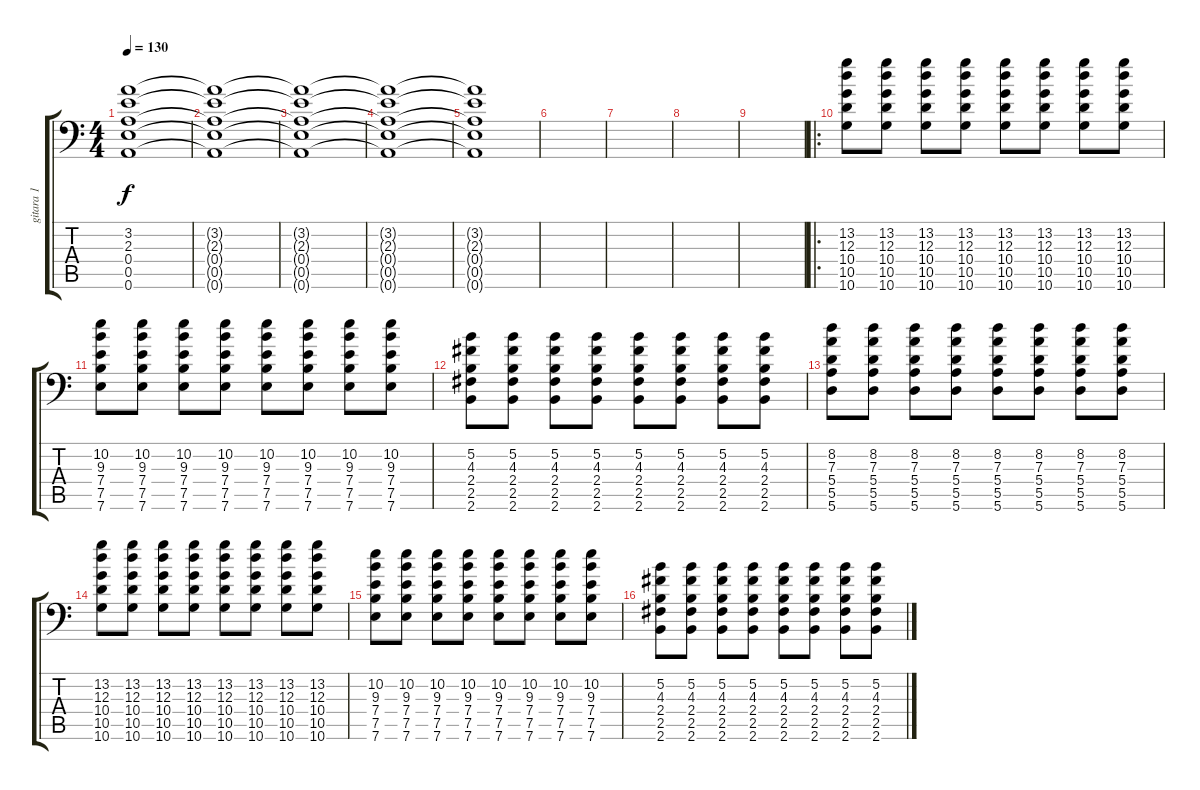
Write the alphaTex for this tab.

\track ("gitara 1" "gitara 1") {instrument distortionguitar}
\staff {score tabs}
\tuning (B3 Gb3 D3 A2 E2 A1) {hide}
\ts (4 4)
\tempo 130
\clef f4
\ks c
(3.2{t} 2.3{t} 0.4{t} 0.5{t} 0.6{t}).1{dy f} |
(3.2{t} 2.3{t} 0.4{t} 0.5{t} 0.6{t}).1 |
(3.2{t} 2.3{t} 0.4{t} 0.5{t} 0.6{t}).1 |
(3.2{t} 2.3{t} 0.4{t} 0.5{t} 0.6{t}).1 |
(3.2{t} 2.3{t} 0.4{t} 0.5{t} 0.6{t}).1 |
|
|
|
|
\ro
(13.2 12.3 10.4 10.5 10.6).8{volume 13} (13.2 12.3 10.4 10.5 10.6).8 (13.2 12.3 10.4 10.5 10.6).8 (13.2 12.3 10.4 10.5 10.6).8 (13.2 12.3 10.4 10.5 10.6).8 (13.2 12.3 10.4 10.5 10.6).8 (13.2 12.3 10.4 10.5 10.6).8 (13.2 12.3 10.4 10.5 10.6).8 |
(10.2 9.3 7.4 7.5 7.6).8 (10.2 9.3 7.4 7.5 7.6).8 (10.2 9.3 7.4 7.5 7.6).8 (10.2 9.3 7.4 7.5 7.6).8 (10.2 9.3 7.4 7.5 7.6).8 (10.2 9.3 7.4 7.5 7.6).8 (10.2 9.3 7.4 7.5 7.6).8 (10.2 9.3 7.4 7.5 7.6).8 |
(5.2 4.3 2.4 2.5 2.6).8 (5.2 4.3 2.4 2.5 2.6).8 (5.2 4.3 2.4 2.5 2.6).8 (5.2 4.3 2.4 2.5 2.6).8 (5.2 4.3 2.4 2.5 2.6).8 (5.2 4.3 2.4 2.5 2.6).8 (5.2 4.3 2.4 2.5 2.6).8 (5.2 4.3 2.4 2.5 2.6).8 |
(8.2 7.3 5.4 5.5 5.6).8 (8.2 7.3 5.4 5.5 5.6).8 (8.2 7.3 5.4 5.5 5.6).8 (8.2 7.3 5.4 5.5 5.6).8 (8.2 7.3 5.4 5.5 5.6).8 (8.2 7.3 5.4 5.5 5.6).8 (8.2 7.3 5.4 5.5 5.6).8 (8.2 7.3 5.4 5.5 5.6).8 |
(13.2 12.3 10.4 10.5 10.6).8{volume 13} (13.2 12.3 10.4 10.5 10.6).8 (13.2 12.3 10.4 10.5 10.6).8 (13.2 12.3 10.4 10.5 10.6).8 (13.2 12.3 10.4 10.5 10.6).8 (13.2 12.3 10.4 10.5 10.6).8 (13.2 12.3 10.4 10.5 10.6).8 (13.2 12.3 10.4 10.5 10.6).8 |
(10.2 9.3 7.4 7.5 7.6).8 (10.2 9.3 7.4 7.5 7.6).8 (10.2 9.3 7.4 7.5 7.6).8 (10.2 9.3 7.4 7.5 7.6).8 (10.2 9.3 7.4 7.5 7.6).8 (10.2 9.3 7.4 7.5 7.6).8 (10.2 9.3 7.4 7.5 7.6).8 (10.2 9.3 7.4 7.5 7.6).8 |
(5.2 4.3 2.4 2.5 2.6).8 (5.2 4.3 2.4 2.5 2.6).8 (5.2 4.3 2.4 2.5 2.6).8 (5.2 4.3 2.4 2.5 2.6).8 (5.2 4.3 2.4 2.5 2.6).8 (5.2 4.3 2.4 2.5 2.6).8 (5.2 4.3 2.4 2.5 2.6).8 (5.2 4.3 2.4 2.5 2.6).8
